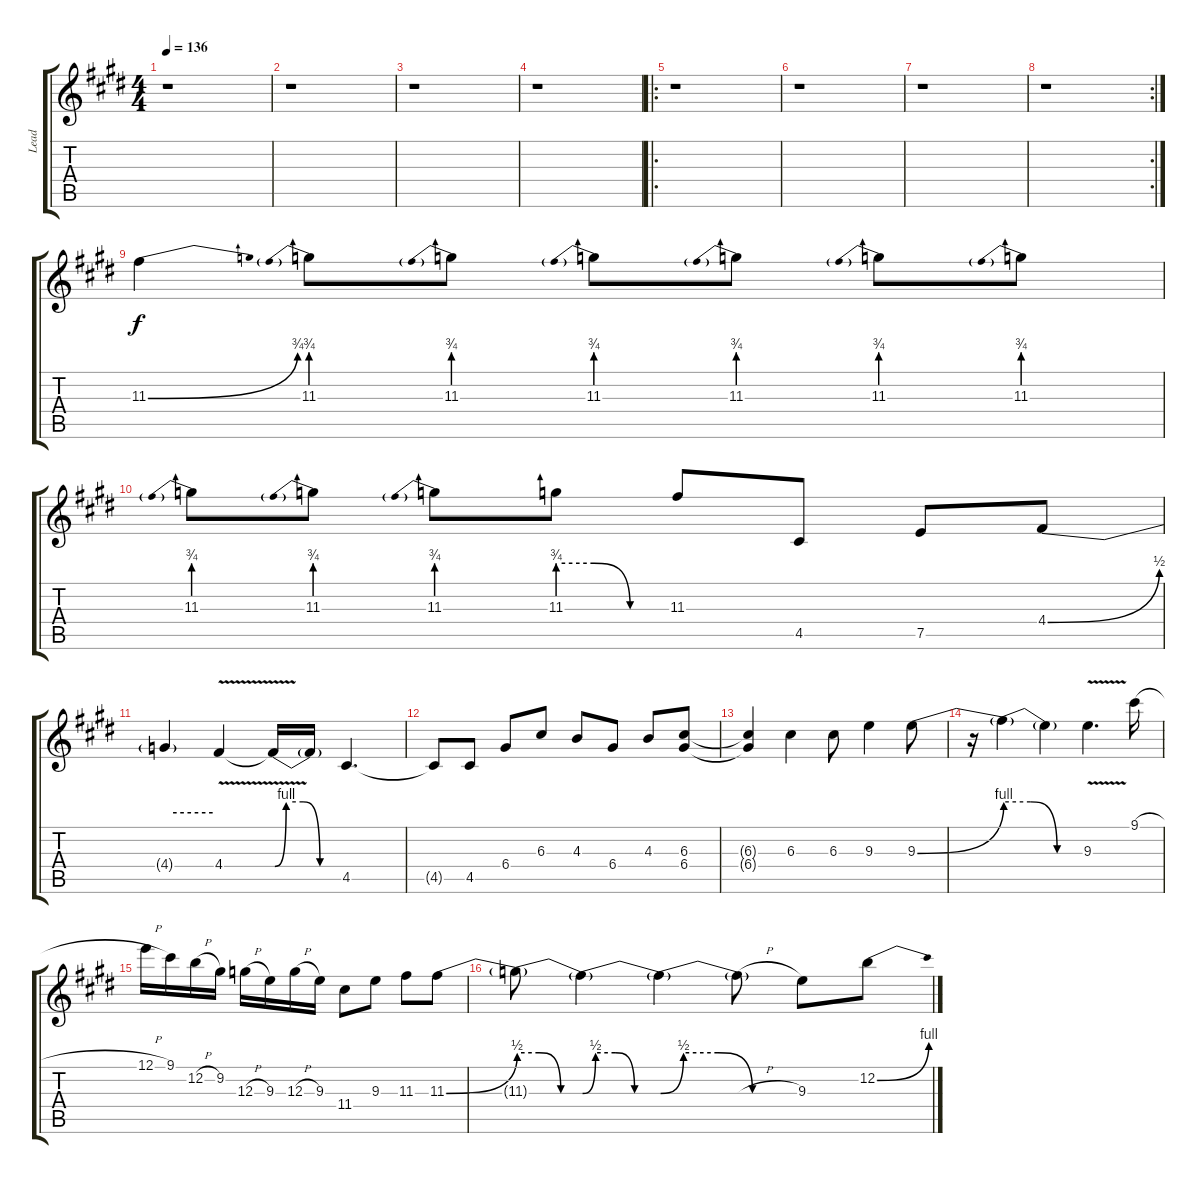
\track ("Lead" "Lead") {instrument distortionguitar}
\staff {score tabs}
\tuning (E4 B3 G3 D3 A2 E2) {hide}
\ts (4 4)
\tempo 136
\clef g2
\ks e
r.1{dy f instrument distortionguitar} |
r.1 |
r.1 |
\ks c#minor
r.1 |
\ro
r.1 |
r.1 |
r.1 |
\rc 2
r.1 |
11.3{be (bend 0 0 60 3)}.4 11.3{be (prebend 0 3 60 3)}.8 11.3{be (prebend 0 3 60 3)}.8 11.3{be (prebend 0 3 60 3)}.8 11.3{be (prebend 0 3 60 3)}.8 11.3{be (prebend 0 3 60 3)}.8 11.3{be (prebend 0 3 60 3)}.8 |
11.3{be (prebend 0 3 60 3)}.8 11.3{be (prebend 0 3 60 3)}.8 11.3{be (prebend 0 3 60 3)}.8 11.3{be (custom 0 3 20 3 40 0 60 0)}.8 11.3.8 4.5.8 7.5.8 4.4{be (bend 0 0 60 2)}.8 |
4.4{be (hold 0 2 60 2) t}.4 4.4{v}.4 4.4{be (custom 0 0 10 4 25 4 40 0 60 0) t}.16 4.4{t}.16 4.5.4{d} |
4.5{t}.8 4.5.8 6.4.8 6.3.8 4.3.8 6.4.8 4.3.8 (6.3 6.4).8 |
(6.3{t} 6.4{t}).4 6.3.4 6.3.8 9.3.4 9.3{be (bend 0 0 60 4)}.8 |
r.16 9.3{be (custom 0 4 20 4 40 0 60 0) t}.4 9.3{t}.4 9.3{v}.4{d} 9.1{h}.16 |
12.1{h}.16 9.1.16 12.2{h}.16 9.2.16 12.3{h}.16 9.3.16 12.3{h}.16 9.3.16 11.4.8 9.3.8 11.3.8 11.3{be (bend 0 0 60 2)}.8 |
11.3{be (custom 0 2 20 2 40 0 60 0) t}.8 11.3{be (custom 0 0 10 2 25 2 40 0 60 0) t}.4 11.3{be (custom 0 0 10 2 25 2 40 0 60 0) t}.4 11.3{h t}.8 9.3.8 12.2{be (bend 0 0 60 4)}.8
